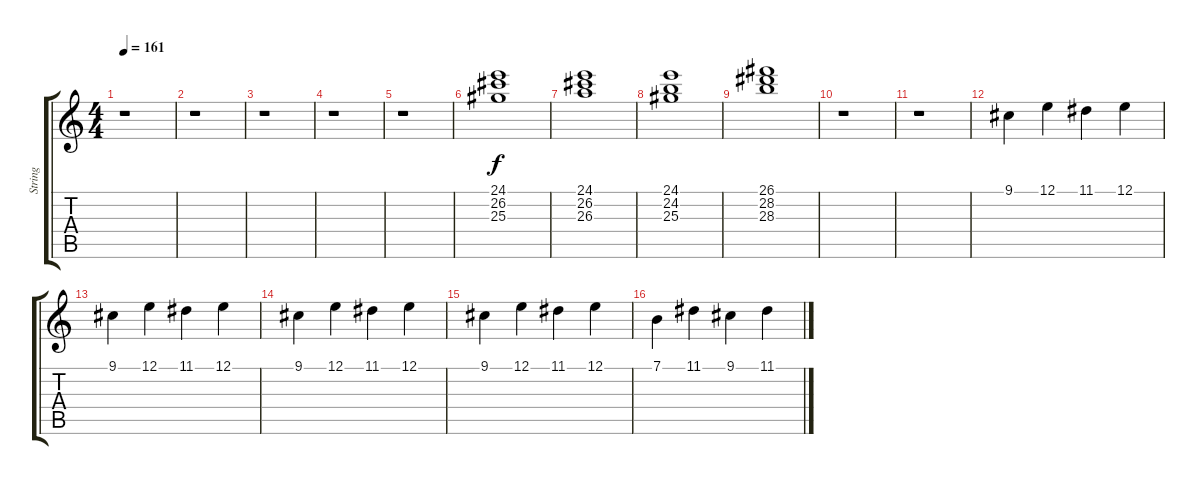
\track ("String" "String") {instrument stringensemble2}
\staff {score tabs}
\tuning (E4 B3 G3 D3 A2 E2) {hide}
\ts (4 4)
\tempo 161
\clef g2
\ks c
r.1{dy f instrument stringensemble2} |
r.1 |
r.1 |
r.1 |
r.1 |
(24.1 26.2 25.3).1 |
(24.1 26.2 26.3).1 |
(24.1 24.2 25.3).1 |
(26.1 28.2 28.3).1 |
r.1 |
r.1 |
9.1.4{volume 9} 12.1.4 11.1.4 12.1.4 |
9.1.4 12.1.4 11.1.4 12.1.4 |
9.1.4 12.1.4 11.1.4 12.1.4 |
9.1.4 12.1.4 11.1.4 12.1.4 |
7.1.4 11.1.4 9.1.4 11.1.4
